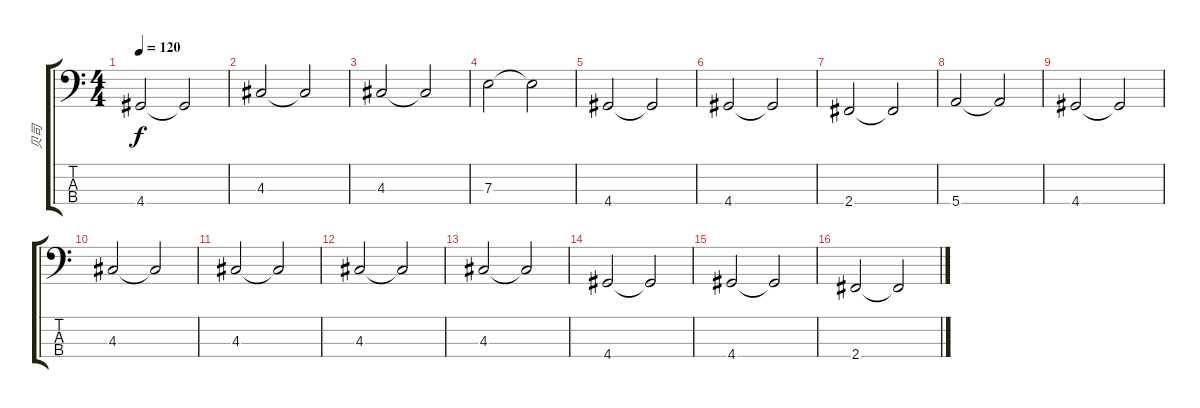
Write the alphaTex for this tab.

\track ("贝司" "贝司") {instrument electricbassfinger}
\staff {score tabs}
\tuning (G2 D2 A1 E1) {hide}
\ts (4 4)
\tempo 120
\clef f4
\ks c
4.4.2{dy f} 4.4{t}.2 |
4.3.2 4.3{t}.2 |
4.3.2 4.3{t}.2 |
7.3.2 7.3{t}.2 |
4.4.2 4.4{t}.2 |
4.4.2 4.4{t}.2 |
2.4.2 2.4{t}.2 |
5.4.2 5.4{t}.2 |
4.4.2 4.4{t}.2 |
4.3.2 4.3{t}.2 |
4.3.2 4.3{t}.2 |
4.3.2 4.3{t}.2 |
4.3.2 4.3{t}.2 |
4.4.2 4.4{t}.2 |
4.4.2 4.4{t}.2 |
2.4.2 2.4{t}.2
